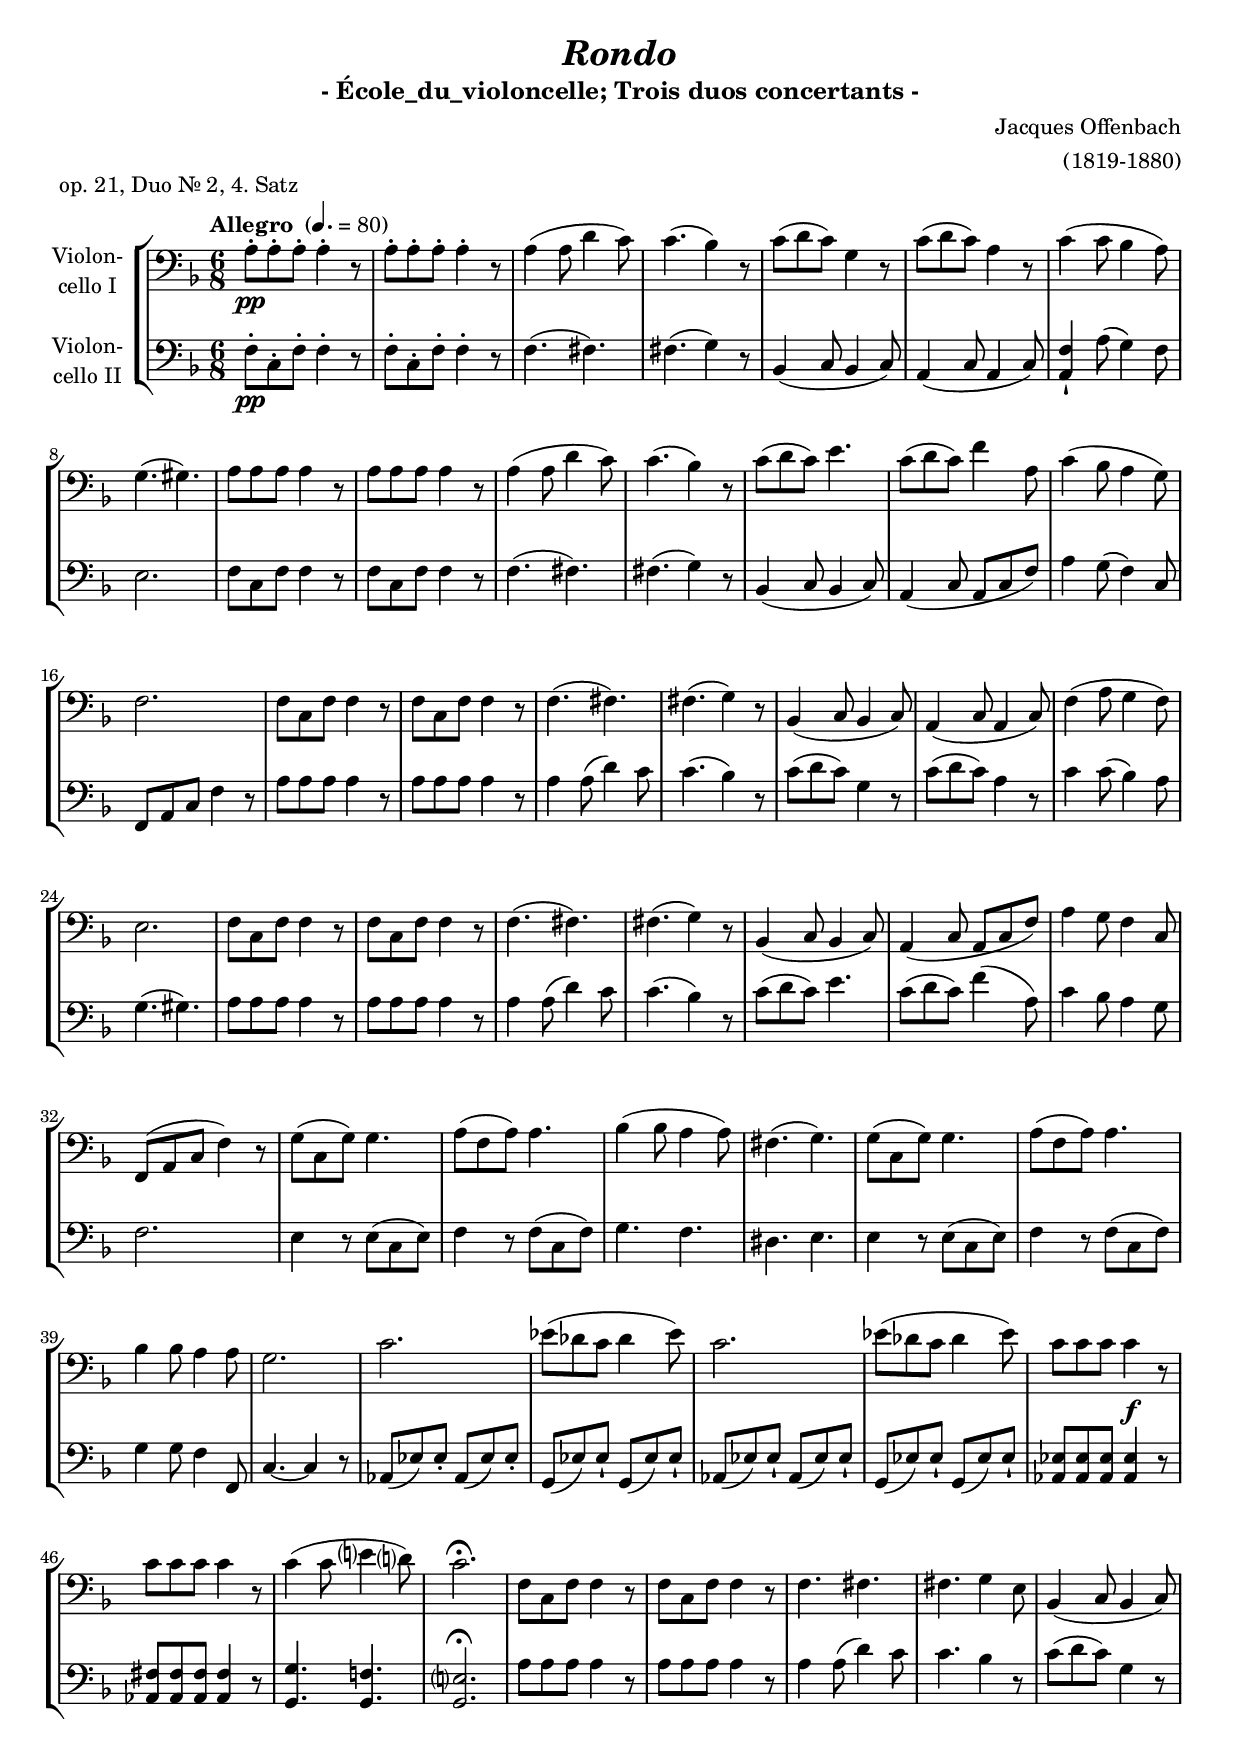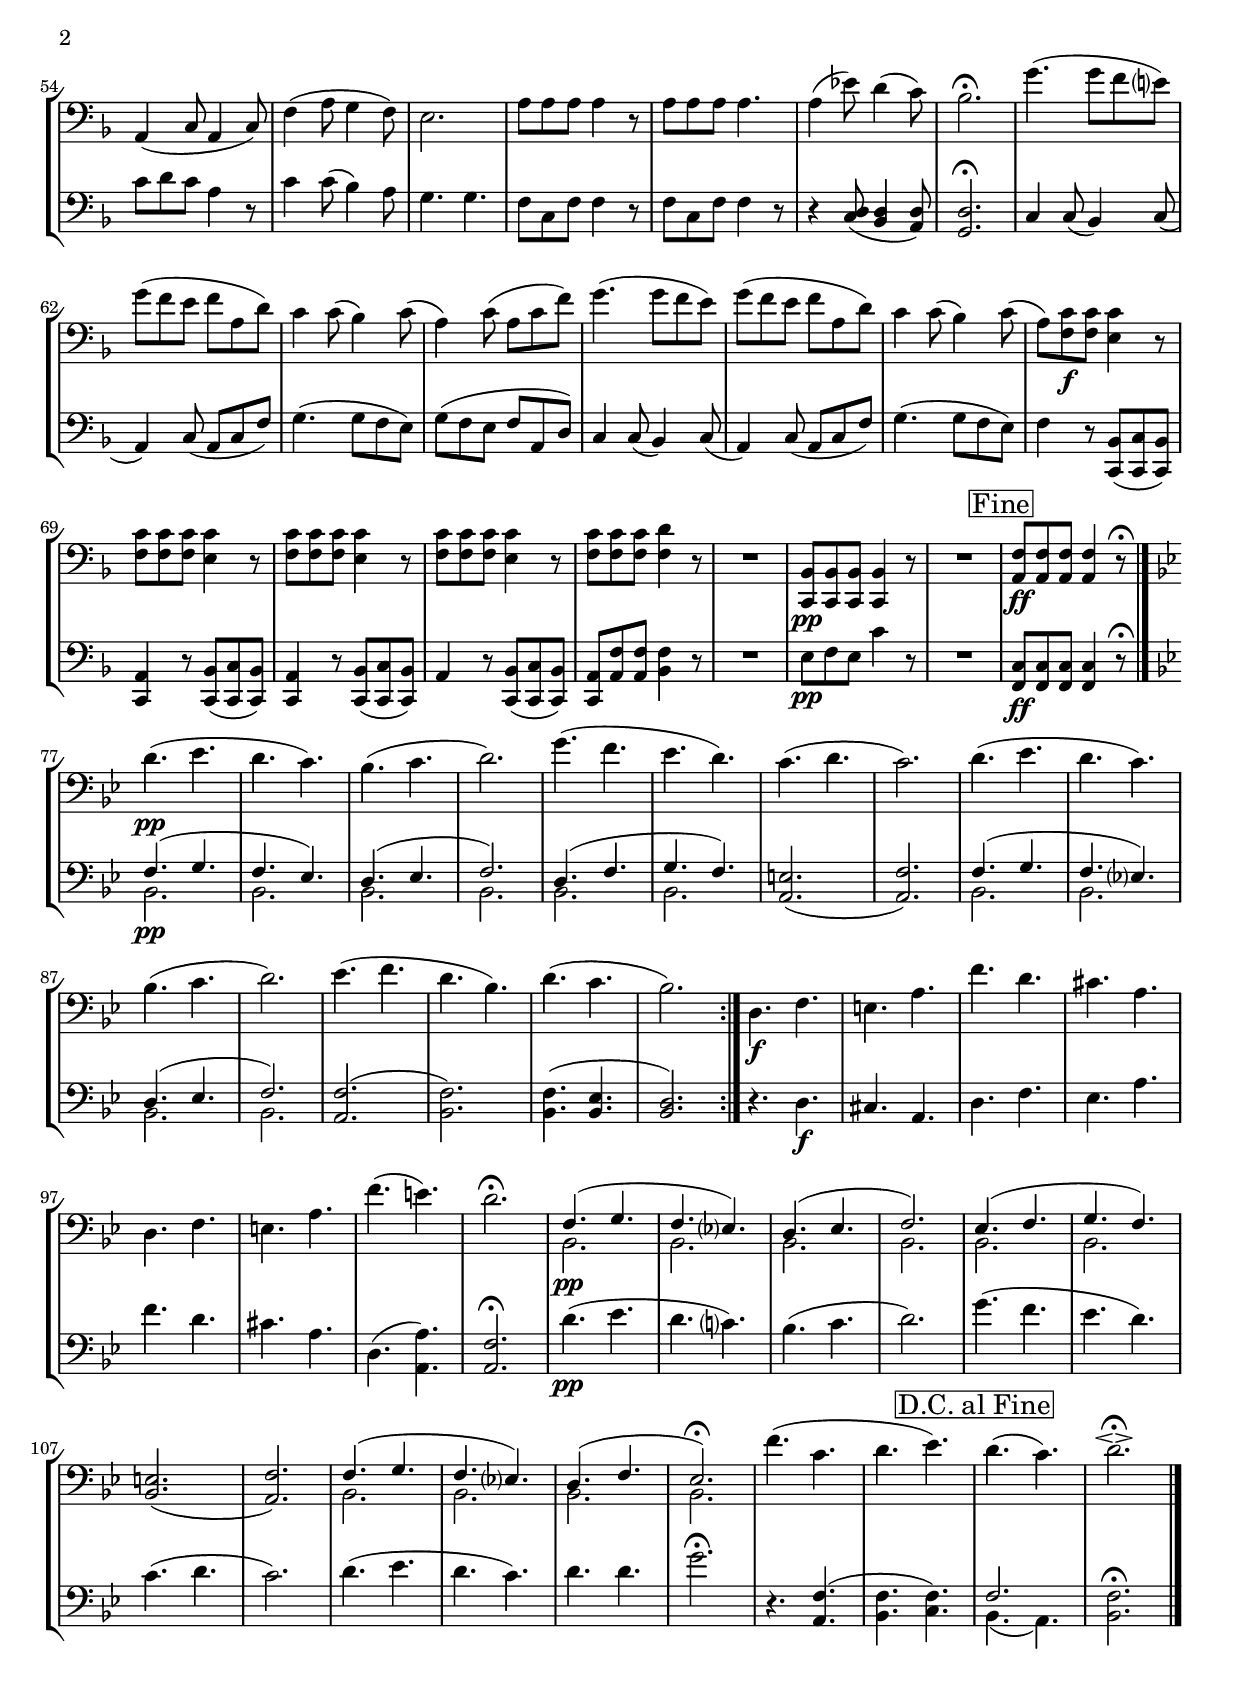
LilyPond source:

\version "2.18.2"
\include "deutsch.ly"
  
#(set-global-staff-size 19)

\header {
  title     = \markup \bold \italic "Rondo"
  subtitle  = "- École_du_violoncelle; Trois duos concertants -"
  composer  = "Jacques Offenbach"
  arranger  = "(1819-1880)"
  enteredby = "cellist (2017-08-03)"
  piece     = "op. 21, Duo Nr. 2, 4. Satz"
}

voiceconsts = {
  \key d \minor
  \time 6/8
  \clef "bass"
% \numericTimeSignature
  \compressFullBarRests
  % Set default beaming for all staves
%  \set Timing.beamExceptions = #'()
%  \set Timing.baseMoment     = #(ly:make-moment 1 4)
%  \set Timing.beatStructure  = #'(1 1 1)
  \tempo "Allegro " 4.=80
}

mifl = "flute"
miob = "oboe"
mifh = "french horn"
mist = "string ensemble 1"
%minstr = "accordion"
miba = "cello"

dcaf = \mark \markup \box "D.C. al Fine"
fine = \mark \markup \box "Fine"

va = \relative c' {
  \voiceconsts

  a8-.\pp a-. a-. a4-. r8
  a-. a-. a-. a4-. r8
  a4( a8 d4 c8)
  c4.( b4) r8
  c( d c) g4 r8

  c8( d c) a4 r8
  c4( c8 b4 a8)
  g4.( gis)
  a8 a a a4 r8
  a a a a4 r8
  a4( a8 d4 c8)

  c4.( b4) r8
  c( d c) e4.
  c8( d c) f4 a,8
  c4( b8 a4 g8)
  f2.
  f8 c f f4 r8

  f c f f4 r8
  f4.( fis)
  fis( g4) r8
  b,4( c8 b4 c8)
  a4( c8 a4 c8)
  f4( a8 g4 f8)

  e2.
  f8 c f f4 r8
  f c f f4 r8
  f4.( fis)
  fis( g4) r8
  b,4( c8 b4 c8)

  a4( c8 a c f)
  a4 g8 f4 c8
  f,( a c f4) r8
  g( c, g') g4.
  a8( f a) a4.
  b4( b8 a4 a8)

  fis4.( g)
  g8( c, g') g4.
  a8( f a) a4.
  b4 b8 a4 a8
  g2.
  c

  es8( des c des4 es8)
  c2.
  es8( des c des4 es8)
  c c c c4\f r8
  c c c c4 r8
  c4( c8 e?4 d?8)

  c2.\fermata
  f,8 c f f4 r8
  f c f f4 r8
  f4. fis
  fis g4 e8
  b4( c8 b4 c8)

  a4( c8 a4 c8)
  f4( a8 g4 f8)
  e2.
  a8 a a a4 r8
  a a a a4.
  a4( es'8) d4( c8)

  b2.\fermata
  g'4.( g8 f e?)
  g( f e f a, d)
  c4 c8( b4) c8(
  a4) c8( a c f)
  g4.( g8 f e)

  g( f e f a, d)
  c4 c8( b4) c8(
  a) <f c'>\f <f c'> <e c'>4 r8
  <f c'> <f c'> <f c'> <e c'>4 r8
  <f c'> <f c'> <f c'> <e c'>4 r8
  
  <f c'> <f c'> <f c'> <e c'>4 r8
  <f c'> <f c'> <f c'> <f d'>4 r8
  R2.
  <c, b'>8\pp <c b'> <c b'> <c b'>4 r8
  R2. \fine
  <a' f'>8\ff <a f'> <a f'> <a f'>4 r8\fermata \bar "|." \key b \major

  \repeat volta 2 {
    d'4.(\pp es
    d c)
    b( c
    d2.)
    g4.( f
    es d)
    
    c( d
    c2.)
    d4.( es
    d c)
    b( c
    d2.)
    
    es4.( f
    d b)
    d( c
    b2.)
  }
  d,4.\f f
  e a

  f' d
  cis a
  d, f
  e a
  f'( e)
  d2.\fermata

  << {
    f,4.( g
    f es?)
    d( es
    f2.)
    es4.( f

    g f)
  } \\ {
    b,2.\pp
    b
    b
    b
    b

    b
  } >>
  <b e>(
  <a f'>)
  << {
    f'4.( g
    f es?)

    d( f
    es2.)\fermata
  } \\ {
    b
    b

    b
    b
  } >>
  f''4.( c
  d es) \dcaf
  d( c)
  d2.\fermata\espressivo \bar "|."
}

vb = \relative c {
  \voiceconsts

  f8-.\pp c-. f-. f4-. r8
  f-. c-. f-. f4-. r8
  f4.( fis)
  fis( g4) r8
  b,4( c8 b4 c8)

  a4( c8 a4 c8)
  <a f'>4-! a'8( g4) f8
  e2.
  f8 c f f4 r8
  f c f f4 r8
  f4.( fis)

  fis( g4) r8
  b,4( c8 b4 c8)
  a4( c8 a c f)
  a4 g8( f4) c8
  f, a c f4 r8
  a a a a4 r8

  a a a a4 r8
  a4 a8( d4) c8
  c4.( b4) r8
  c( d c) g4 r8
  c( d c) a4 r8
  c4 c8( b4) a8

  g4.( gis)
  a8 a a a4 r8
  a a a a4 r8
  a4 a8( d4) c8
  c4.( b4) r8
  c( d c) e4.

  c8( d c) f4( a,8)
  c4 b8 a4 g8
  f2.
  e4 r8 e( c e)
  f4 r8 f( c f)
  g4. f

  dis e
  e4 r8 e( c e)
  f4 r8 f( c f)
  g4 g8 f4 f,8
  c'4.~ c4 r8
  as8( es') es-. as,( es') es-.

  g,( es') es-! g,( es') es-!
  as,( es') es-! as,( es') es-!
  g,( es') es-! g,( es') es-!
  <as, es'> <as es'> <as es'> <as es'>4 r8
  <as fis'> <as fis'> <as fis'> <as fis'>4 r8

  <g g'>4. <g f'!>
  <g e'?>2.\fermata
  a'8 a a a4 r8
  a a a a4 r8
  a4 a8( d4) c8
  c4. b4 r8

  c( d c) g4 r8
  c d c a4 r8
  c4 c8( b4) a8
  g4. g
  f8 c f f4 r8
  f c f f4 r8

  r4 <c d>8( <b d>4 <a d>8)
  <g d'>2.\fermata
  c4 c8( b4) c8(
  a4) c8( a c f)
  g4.( g8 f e)
  g( f e f a, d)

  c4 c8( b4) c8(
  a4) c8( a c f)
  g4.( g8 f e)
  f4 r8 <c, b'>( <c c'> <c b'>)
  <c a'>4 r8 <c b'>( <c c'> <c b'>)

  <c a'>4 r8 <c b'>( <c c'> <c b'>)
  a'4 r8 <c, b'>( <c c'> <c b'>)
  <c a'> <a' f'> <a f'> <b f'>4 r8
  R2.
  e8\pp f e c'4 r8
  R2. \fine
  <f,, c'>8\ff <f c'> <f c'> <f c'>4 r8\fermata \bar "|." \key b \major

  \repeat volta 2 {
    << {
      f'4.(\pp g
      f es)
      d( es
      f2.)
      d4.( f
      g f)
    } \\ {
      b,2.
      b
      b
      b
      b
      b
    } >>
    
    <a e'>(
    <a f'>)
    << {
      f'4.( g
      f es?)
      d( es
      f2.)
    } \\ {
      b,
      b
      b
      b
    } >>

    <a f'>(
    <b f'>)
    <b f'>4.( <b es>
    <b d>2.)
  }
  r4. d\f
  cis a

  d f
  es a
  f' d
  cis a
  d,( <a a'>)
  <a f'>2.\fermata

  d'4.(\pp es
  d c?)
  b( c
  d2.)
  g4.( f

  es d)
  c( d
  c2.)
  d4.( es
  d c)

  d
  d
  g2.\fermata
  r4. <a,, f'>(
  <b f'> <c f>) \dcaf
  << f2. \\ { b,4.( a) } >>
  <b f'>2.\fermata \bar "|."
}


music = \new StaffGroup <<
      \new Staff {
	\set Staff.midiInstrument = \miba
	\set Staff.instrumentName = \markup \center-column { "Violon-" "cello I" }
	\transpose d d { \va }
      }

      \new Staff {
	\set Staff.midiInstrument = \miba
	\set Staff.instrumentName = \markup \center-column { "Violon-" "cello II" }
	\transpose d d { \vb }
      }
>>

\book {
  \score {
    \music
    \layout {}
  }

  \score {
    \unfoldRepeats \music

    \midi {
      \context {
        \Score
      }
    }
  }
}
